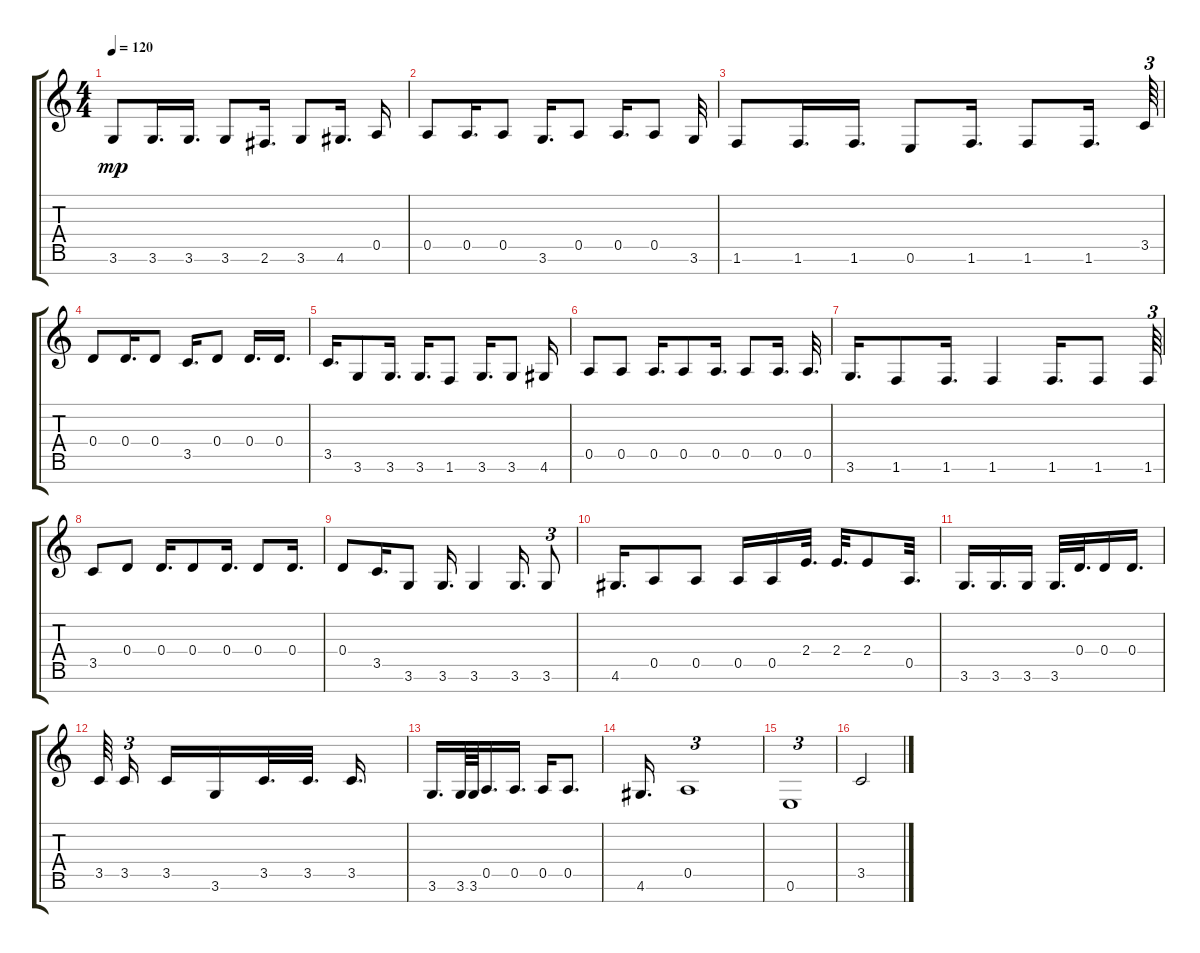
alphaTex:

\track "" {instrument electricguitarjazz}
\staff {score tabs}
\tuning (E4 B3 G3 D3 A2 E2 B1) {hide}
\ts (4 4)
\tempo 120
\clef g2
\ks c
3.6.8{dy mp} 3.6.16{d} 3.6.16{d} 3.6.8 2.6.16{d} 3.6.8 4.6.16{d} 0.5.16 |
0.5.8 0.5.16{d} 0.5.8 3.6.16{d} 0.5.8 0.5.16{d} 0.5.8 3.6.32 |
1.6.8 1.6.16{d} 1.6.16{d} 0.6.8 1.6.16{d} 1.6.8 1.6.16{d} 3.5.64{tu (3 2)} |
0.4.8 0.4.16{d} 0.4.8 3.5.16{d} 0.4.8 0.4.16{d} 0.4.16{d} |
3.5.16{d} 3.6.8 3.6.16{d} 3.6.16{d} 1.6.8 3.6.16{d} 3.6.8 4.6.16 |
0.5.8 0.5.8 0.5.16{d} 0.5.8 0.5.16{d} 0.5.8 0.5.16{d} 0.5.32{d} |
3.6.16{d} 1.6.8 1.6.16{d} 1.6.4 1.6.16{d} 1.6.8 1.6.64{tu (3 2)} |
3.5.8 0.4.8 0.4.16{d} 0.4.8 0.4.16{d} 0.4.8 0.4.16{d} |
0.4.8 3.5.16{d} 3.6.8 3.6.16{d} 3.6.4 3.6.16{d} 3.6.8{tu (3 2)} |
4.6.16{d} 0.5.8 0.5.8 0.5.16 0.5.16 2.4.32{d} 2.4.32{d} 2.4.8 0.5.32{d} |
3.6.16{d} 3.6.16{d} 3.6.16 3.6.32{d} 0.4.32{d} 0.4.16 0.4.16{d} |
3.5.64 3.5.16{tu (3 2)} 3.5.16 3.6.16 3.5.32{d} 3.5.32{d} 3.5.16{d} |
3.6.16{d} 3.6.64 3.6.64 0.5.16{d} 0.5.16{d} 0.5.16 0.5.8{d} |
4.6.16{d} 0.5.1{tu (3 2)} |
0.6.1{tu (3 2)} |
3.5.2
